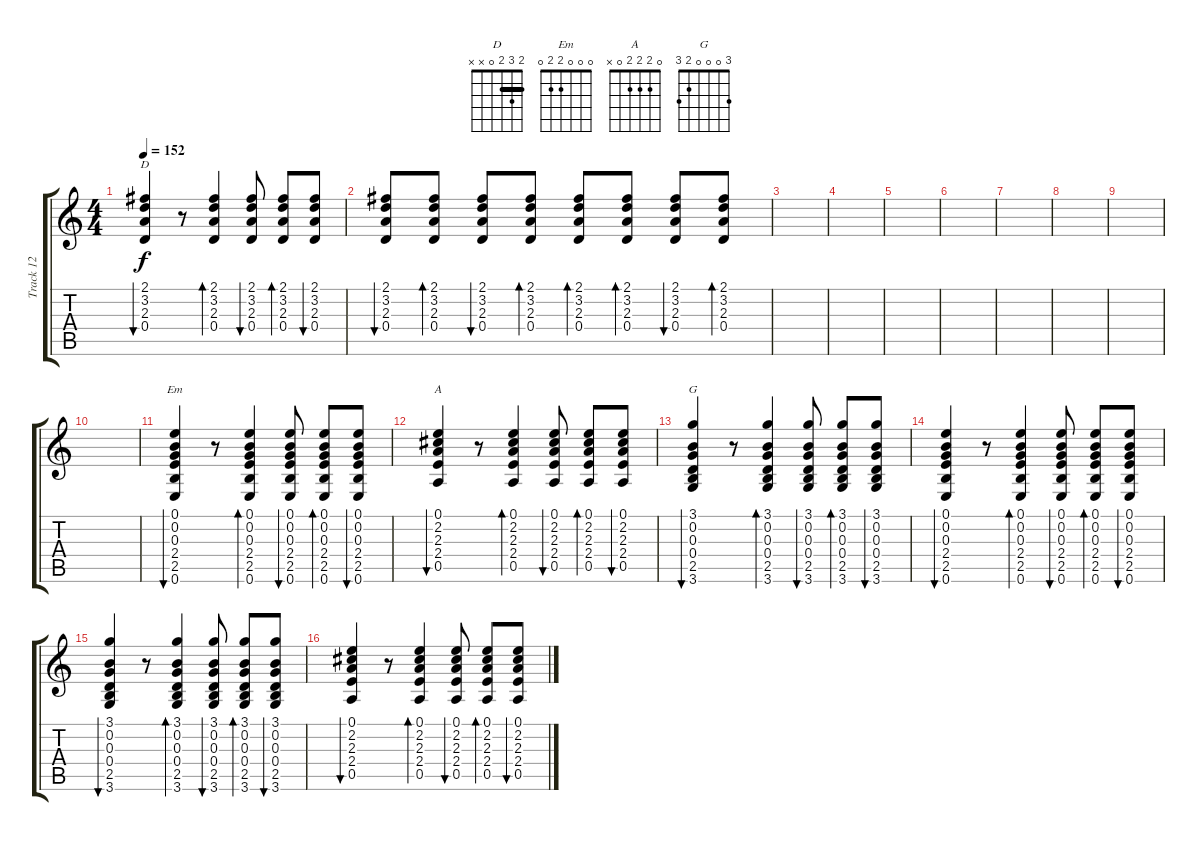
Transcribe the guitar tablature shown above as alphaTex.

\track ("Track 12" "Track 12") {instrument acousticguitarsteel}
\staff {score tabs}
\tuning (E4 B3 G3 D3 A2 E2) {hide}
\chord ("D" 2 3 2 0 x x) {barre 2}
\chord ("Em" 0 0 0 2 2 0)
\chord ("A" 0 2 2 2 0 x)
\chord ("G" 3 0 0 0 2 3)
\ts (4 4)
\tempo 152
\clef g2
\ks c
(2.1 3.2 2.3 0.4).4{bu 60 ch "D" dy f} r.8 (2.1 3.2 2.3 0.4).4{bd 60} (2.1 3.2 2.3 0.4).8{bu 60} (2.1 3.2 2.3 0.4).8{bd 60} (2.1 3.2 2.3 0.4).8{bu 60} |
(2.1 3.2 2.3 0.4).8{bu 60} (2.1 3.2 2.3 0.4).8{bd 60} (2.1 3.2 2.3 0.4).8{bu 60} (2.1 3.2 2.3 0.4).8{bd 60} (2.1 3.2 2.3 0.4).8{bd 60} (2.1 3.2 2.3 0.4).8{bd 60} (2.1 3.2 2.3 0.4).8{bu 60} (2.1 3.2 2.3 0.4).8{bd 60} |
|
|
|
|
|
|
|
|
(0.1 0.2 0.3 2.4 2.5 0.6).4{bu 60 ch "Em"} r.8 (0.1 0.2 0.3 2.4 2.5 0.6).4{bd 60} (0.1 0.2 0.3 2.4 2.5 0.6).8{bu 60} (0.1 0.2 0.3 2.4 2.5 0.6).8{bd 60} (0.1 0.2 0.3 2.4 2.5 0.6).8{bu 60} |
(0.1 2.2 2.3 2.4 0.5).4{bu 60 ch "A"} r.8 (0.1 2.2 2.3 2.4 0.5).4{bd 60} (0.1 2.2 2.3 2.4 0.5).8{bu 60} (0.1 2.2 2.3 2.4 0.5).8{bd 60} (0.1 2.2 2.3 2.4 0.5).8{bu 60} |
(3.1 0.2 0.3 0.4 2.5 3.6).4{bu 60 ch "G"} r.8 (3.1 0.2 0.3 0.4 2.5 3.6).4{bd 60} (3.1 0.2 0.3 0.4 2.5 3.6).8{bu 60} (3.1 0.2 0.3 0.4 2.5 3.6).8{bd 60} (3.1 0.2 0.3 0.4 2.5 3.6).8{bu 60} |
(0.1 0.2 0.3 2.4 2.5 0.6).4{bu 60} r.8 (0.1 0.2 0.3 2.4 2.5 0.6).4{bd 60} (0.1 0.2 0.3 2.4 2.5 0.6).8{bu 60} (0.1 0.2 0.3 2.4 2.5 0.6).8{bd 60} (0.1 0.2 0.3 2.4 2.5 0.6).8{bu 60} |
(3.1 0.2 0.3 0.4 2.5 3.6).4{bu 60} r.8 (3.1 0.2 0.3 0.4 2.5 3.6).4{bd 60} (3.1 0.2 0.3 0.4 2.5 3.6).8{bu 60} (3.1 0.2 0.3 0.4 2.5 3.6).8{bd 60} (3.1 0.2 0.3 0.4 2.5 3.6).8{bu 60} |
(0.1 2.2 2.3 2.4 0.5).4{bu 60} r.8 (0.1 2.2 2.3 2.4 0.5).4{bd 60} (0.1 2.2 2.3 2.4 0.5).8{bu 60} (0.1 2.2 2.3 2.4 0.5).8{bd 60} (0.1 2.2 2.3 2.4 0.5).8{bu 60}
